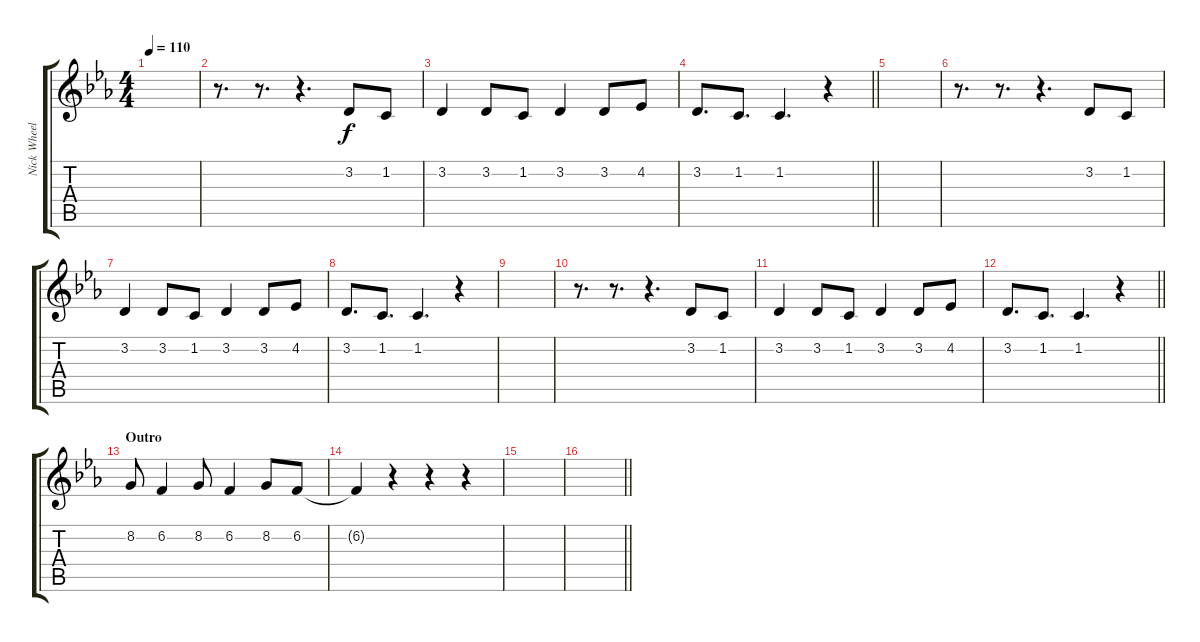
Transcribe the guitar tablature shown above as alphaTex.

\track ("Nick Wheeler (Backup Vocals)" "Nick Wheel") {instrument tenorsax}
\staff {score tabs}
\tuning (E4 B3 G3 D3 A2 E2) {hide}
\ts (4 4)
\tempo 110
\clef g2
\ks eb
|
r.8{d} r.8{d} r.4{d} 3.2.8 1.2.8 |
3.2.4 3.2.8 1.2.8 3.2.4 3.2.8 4.2.8 |
\barLineRight lightlight
3.2.8{d} 1.2.8{d} 1.2.4{d} r.4 |
|
r.8{d} r.8{d} r.4{d} 3.2.8 1.2.8 |
3.2.4 3.2.8 1.2.8 3.2.4 3.2.8 4.2.8 |
3.2.8{d} 1.2.8{d} 1.2.4{d} r.4 |
|
r.8{d} r.8{d} r.4{d} 3.2.8 1.2.8 |
3.2.4 3.2.8 1.2.8 3.2.4 3.2.8 4.2.8 |
\barLineRight lightlight
3.2.8{d} 1.2.8{d} 1.2.4{d} r.4 |
\section ("" "Outro")
8.2.8 6.2.4 8.2.8 6.2.4 8.2.8 6.2.8 |
6.2{t}.4 r.4 r.4 r.4 |
|
\barLineRight lightlight
